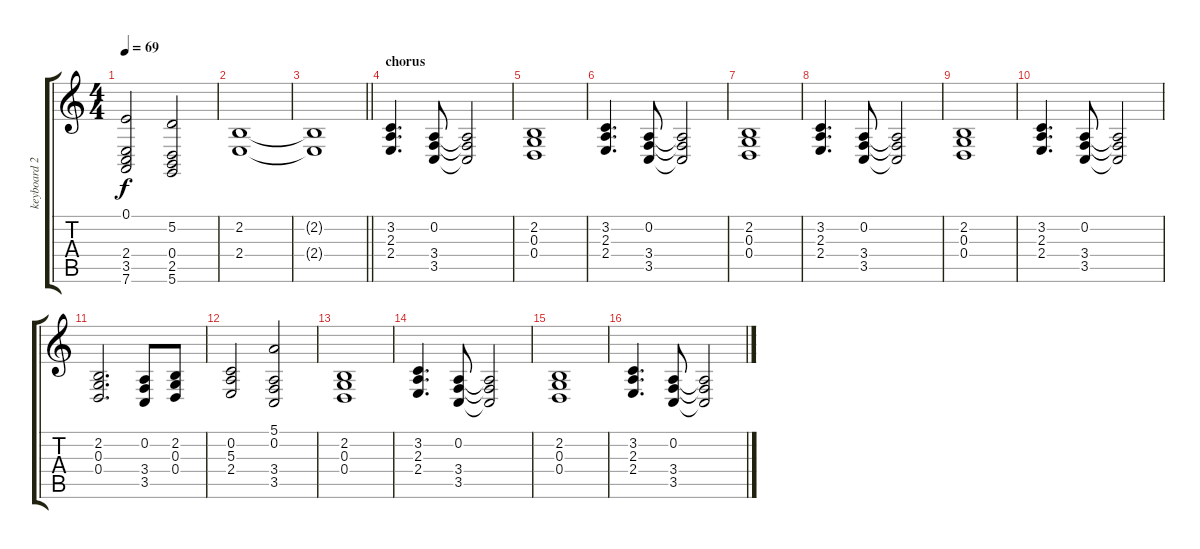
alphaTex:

\track ("keyboard 2" "keyboard 2") {instrument synthstrings1}
\staff {score tabs}
\tuning (E4 A3 G3 D3 A2 D2) {hide}
\ts (4 4)
\tempo 69
\clef g2
\ks c
(0.1 2.4 3.5 7.6).2{dy f} (5.2 0.4 2.5 5.6).2 |
(2.2 2.4).1 |
\barLineRight lightlight
(2.2{t} 2.4{t}).1 |
\section ("" "chorus")
(3.2 2.3 2.4).4{d} (0.2 3.4 3.5).8 (0.2{t} 3.4{t} 3.5{t}).2 |
(2.2 0.3 0.4).1 |
(3.2 2.3 2.4).4{d} (0.2 3.4 3.5).8 (0.2{t} 3.4{t} 3.5{t}).2 |
(2.2 0.3 0.4).1 |
(3.2 2.3 2.4).4{d} (0.2 3.4 3.5).8 (0.2{t} 3.4{t} 3.5{t}).2 |
(2.2 0.3 0.4).1 |
(3.2 2.3 2.4).4{d} (0.2 3.4 3.5).8 (0.2{t} 3.4{t} 3.5{t}).2 |
(2.2 0.3 0.4).2{d} (0.2 3.4 3.5).8 (2.2 0.3 0.4).8 |
(0.2 5.3 2.4).2 (5.1 0.2 3.4 3.5).2 |
(2.2 0.3 0.4).1 |
(3.2 2.3 2.4).4{d} (0.2 3.4 3.5).8 (0.2{t} 3.4{t} 3.5{t}).2 |
(2.2 0.3 0.4).1 |
(3.2 2.3 2.4).4{d} (0.2 3.4 3.5).8 (0.2{t} 3.4{t} 3.5{t}).2
